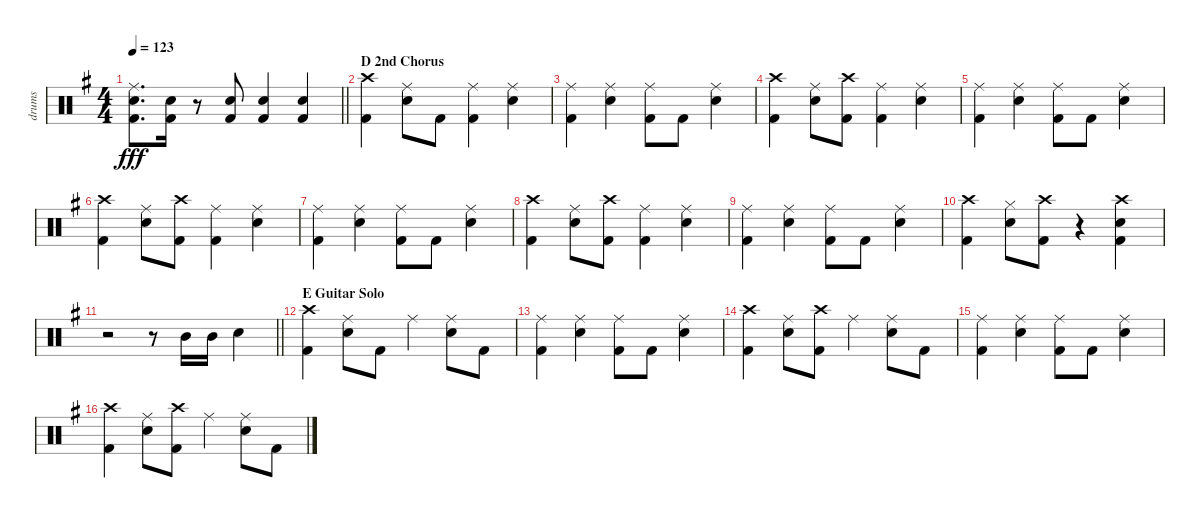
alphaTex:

\track ("drums" "drums") {instrument percussion}
\staff {score}
\articulation defaults
\ts (4 4)
\tempo 123
\clef neutral
\barLineRight lightlight
\ks g
("Ride (middle)" "Snare (hit) 2" "Kick (hit) 2").8{d dy fff} ("Snare (hit) 2" "Kick (hit) 2").16 r.8 ("Snare (hit) 2" "Kick (hit) 2").8 ("Snare (hit) 2" "Kick (hit) 2").4 ("Snare (hit) 2" "Kick (hit) 2").4 |
\section ("" "D 2nd Chorus")
("Crash high (hit)" "Kick (hit) 2").4 ("Ride (middle)" "Snare (hit) 2").8 "Kick (hit) 2".8 ("Ride (middle)" "Kick (hit) 2").4 ("Ride (middle)" "Snare (hit) 2").4 |
("Ride (middle)" "Kick (hit) 2").4 ("Ride (middle)" "Snare (hit) 2").4 ("Ride (middle)" "Kick (hit) 2").8 "Kick (hit) 2".8 ("Ride (middle)" "Snare (hit) 2").4 |
("Crash high (hit)" "Kick (hit) 2").4 ("Ride (middle)" "Snare (hit) 2").8 ("Crash high (hit)" "Kick (hit) 2").8 ("Ride (middle)" "Kick (hit) 2").4 ("Ride (middle)" "Snare (hit) 2").4 |
("Ride (middle)" "Kick (hit) 2").4 ("Ride (middle)" "Snare (hit) 2").4 ("Ride (middle)" "Kick (hit) 2").8 "Kick (hit) 2".8 ("Ride (middle)" "Snare (hit) 2").4 |
("Crash high (hit)" "Kick (hit) 2").4 ("Ride (middle)" "Snare (hit) 2").8 ("Crash high (hit)" "Kick (hit) 2").8 ("Ride (middle)" "Kick (hit) 2").4 ("Ride (middle)" "Snare (hit) 2").4 |
("Ride (middle)" "Kick (hit) 2").4 ("Ride (middle)" "Snare (hit) 2").4 ("Ride (middle)" "Kick (hit) 2").8 "Kick (hit) 2".8 ("Ride (middle)" "Snare (hit) 2").4 |
("Crash high (hit)" "Kick (hit) 2").4 ("Ride (middle)" "Snare (hit) 2").8 ("Crash high (hit)" "Kick (hit) 2").8 ("Ride (middle)" "Kick (hit) 2").4 ("Ride (middle)" "Snare (hit) 2").4 |
("Ride (middle)" "Kick (hit) 2").4 ("Ride (middle)" "Snare (hit) 2").4 ("Ride (middle)" "Kick (hit) 2").8 "Kick (hit) 2".8 ("Ride (middle)" "Snare (hit) 2").4 |
("Crash high (hit)" "Kick (hit) 2").4 ("Snare (hit) 2" "Hi-Hat (closed)").8 ("Crash high (hit)" "Kick (hit) 2").8 r.4 ("Crash high (hit)" "Snare (hit) 2" "Kick (hit) 2").4 |
\barLineRight lightlight
r.2 r.8 "Mid Tom (hit)".16 "Mid Tom (hit)".16 "Snare (hit) 2".4 |
\section ("" "E Guitar Solo")
("Crash high (hit)" "Kick (hit) 2").4 ("Ride (middle)" "Snare (hit) 2").8 "Kick (hit) 2".8 "Ride (middle)".4 ("Ride (middle)" "Snare (hit) 2").8 "Kick (hit) 2".8 |
("Ride (middle)" "Kick (hit) 2").4 ("Ride (middle)" "Snare (hit) 2").4 ("Ride (middle)" "Kick (hit) 2").8 "Kick (hit) 2".8 ("Ride (middle)" "Snare (hit) 2").4 |
("Crash high (hit)" "Kick (hit) 2").4 ("Ride (middle)" "Snare (hit) 2").8 ("Crash high (hit)" "Kick (hit) 2").8 "Ride (middle)".4 ("Ride (middle)" "Snare (hit) 2").8 "Kick (hit) 2".8 |
("Ride (middle)" "Kick (hit) 2").4 ("Ride (middle)" "Snare (hit) 2").4 ("Ride (middle)" "Kick (hit) 2").8 "Kick (hit) 2".8 ("Ride (middle)" "Snare (hit) 2").4 |
("Crash high (hit)" "Kick (hit) 2").4 ("Ride (middle)" "Snare (hit) 2").8 ("Crash high (hit)" "Kick (hit) 2").8 "Ride (middle)".4 ("Ride (middle)" "Snare (hit) 2").8 "Kick (hit) 2".8
